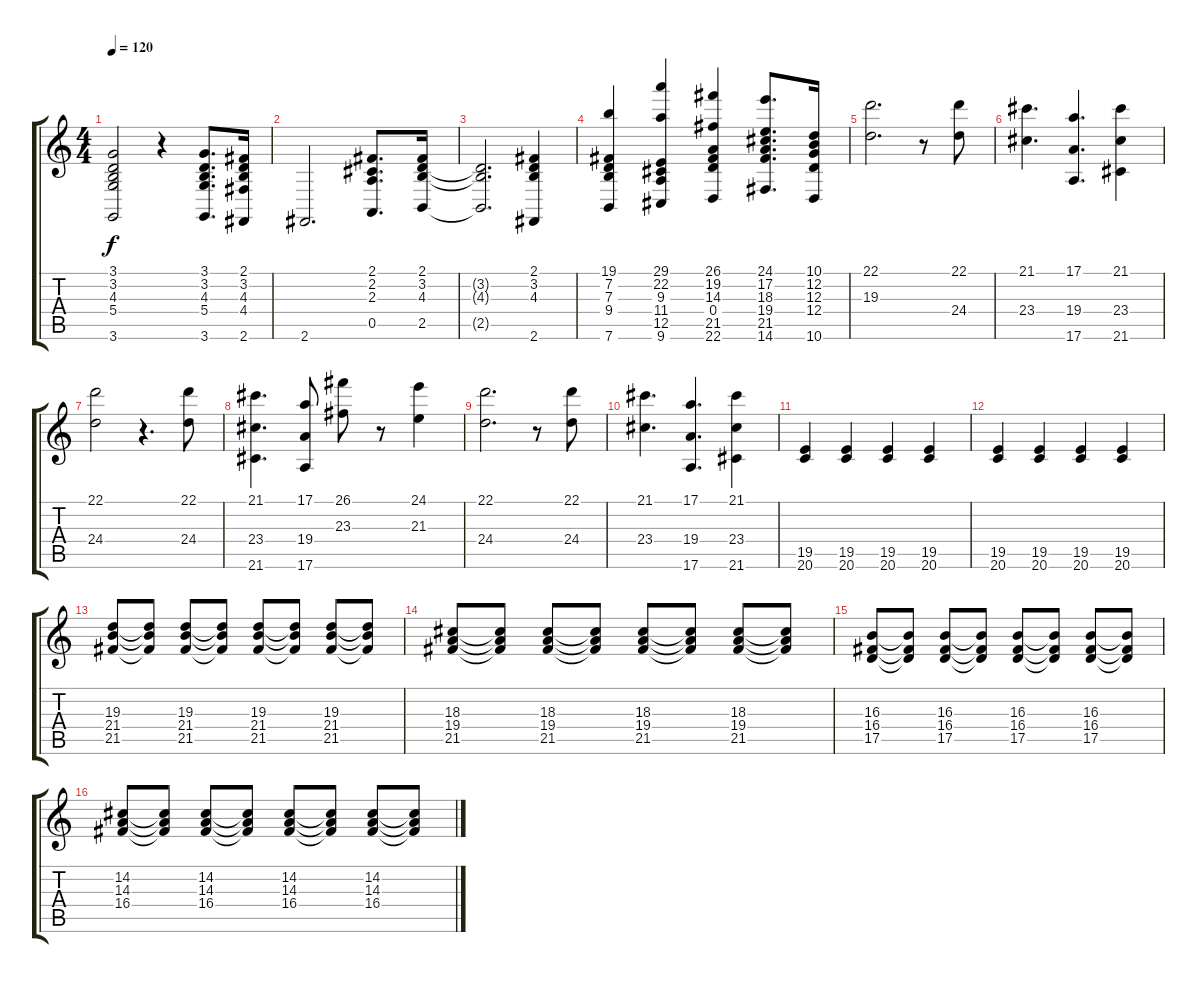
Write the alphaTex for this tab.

\track "" {instrument acousticgrandpiano}
\staff {score tabs}
\tuning (E4 B3 G3 D3 A2 E2) {hide}
\ts (4 4)
\tempo 120
\clef g2
\ks c
(3.1 3.2 4.3 5.4 3.6).2{dy f} r.4 (3.1 3.2 4.3 5.4 3.6).8{d} (2.1 3.2 4.3 4.4 2.6).16 |
2.6.2{d} (2.1 2.2 2.3 0.5).8{d} (2.1 3.2 4.3 2.5).16 |
(3.2{t} 4.3{t} 2.5{t}).2{d} (2.1 3.2 4.3 2.6).4 |
(19.1 7.2 7.3 9.4 7.6).4 (29.1 22.2 9.3 11.4 12.5 9.6).4 (26.1 19.2 14.3 0.4 21.5 22.6).4 (24.1 17.2 18.3 19.4 21.5 14.6).8{d} (10.1 12.2 12.3 12.4 10.6).16 |
(22.1 19.3).2{d} r.8 (22.1 24.4).8 |
(21.1 23.4).4{d} (17.1 19.4 17.6).4{d} (21.1 23.4 21.6).4 |
(22.1 24.4).2 r.4{d} (22.1 24.4).8 |
(21.1 23.4 21.6).4{d} (17.1 19.4 17.6).8 (26.1 23.3).8 r.8 (24.1 21.3).4 |
(22.1 24.4).2{d} r.8 (22.1 24.4).8 |
(21.1 23.4).4{d} (17.1 19.4 17.6).4{d} (21.1 23.4 21.6).4 |
(19.5 20.6).4 (19.5 20.6).4 (19.5 20.6).4 (19.5 20.6).4 |
(19.5 20.6).4 (19.5 20.6).4 (19.5 20.6).4 (19.5 20.6).4 |
(19.3 21.4 21.5).8 (19.3{t} 21.4{t} 21.5{t}).8 (19.3 21.4 21.5).8 (19.3{t} 21.4{t} 21.5{t}).8 (19.3 21.4 21.5).8 (19.3{t} 21.4{t} 21.5{t}).8 (19.3 21.4 21.5).8 (19.3{t} 21.4{t} 21.5{t}).8 |
(18.3 19.4 21.5).8 (18.3{t} 19.4{t} 21.5{t}).8 (18.3 19.4 21.5).8 (18.3{t} 19.4{t} 21.5{t}).8 (18.3 19.4 21.5).8 (18.3{t} 19.4{t} 21.5{t}).8 (18.3 19.4 21.5).8 (18.3{t} 19.4{t} 21.5{t}).8 |
(16.3 16.4 17.5).8 (16.3{t} 16.4{t} 17.5{t}).8 (16.3 16.4 17.5).8 (16.3{t} 16.4{t} 17.5{t}).8 (16.3 16.4 17.5).8 (16.3{t} 16.4{t} 17.5{t}).8 (16.3 16.4 17.5).8 (16.3{t} 16.4{t} 17.5{t}).8 |
(14.2 14.3 16.4).8 (14.2{t} 14.3{t} 16.4{t}).8 (14.2 14.3 16.4).8 (14.2{t} 14.3{t} 16.4{t}).8 (14.2 14.3 16.4).8 (14.2{t} 14.3{t} 16.4{t}).8 (14.2 14.3 16.4).8 (14.2{t} 14.3{t} 16.4{t}).8
